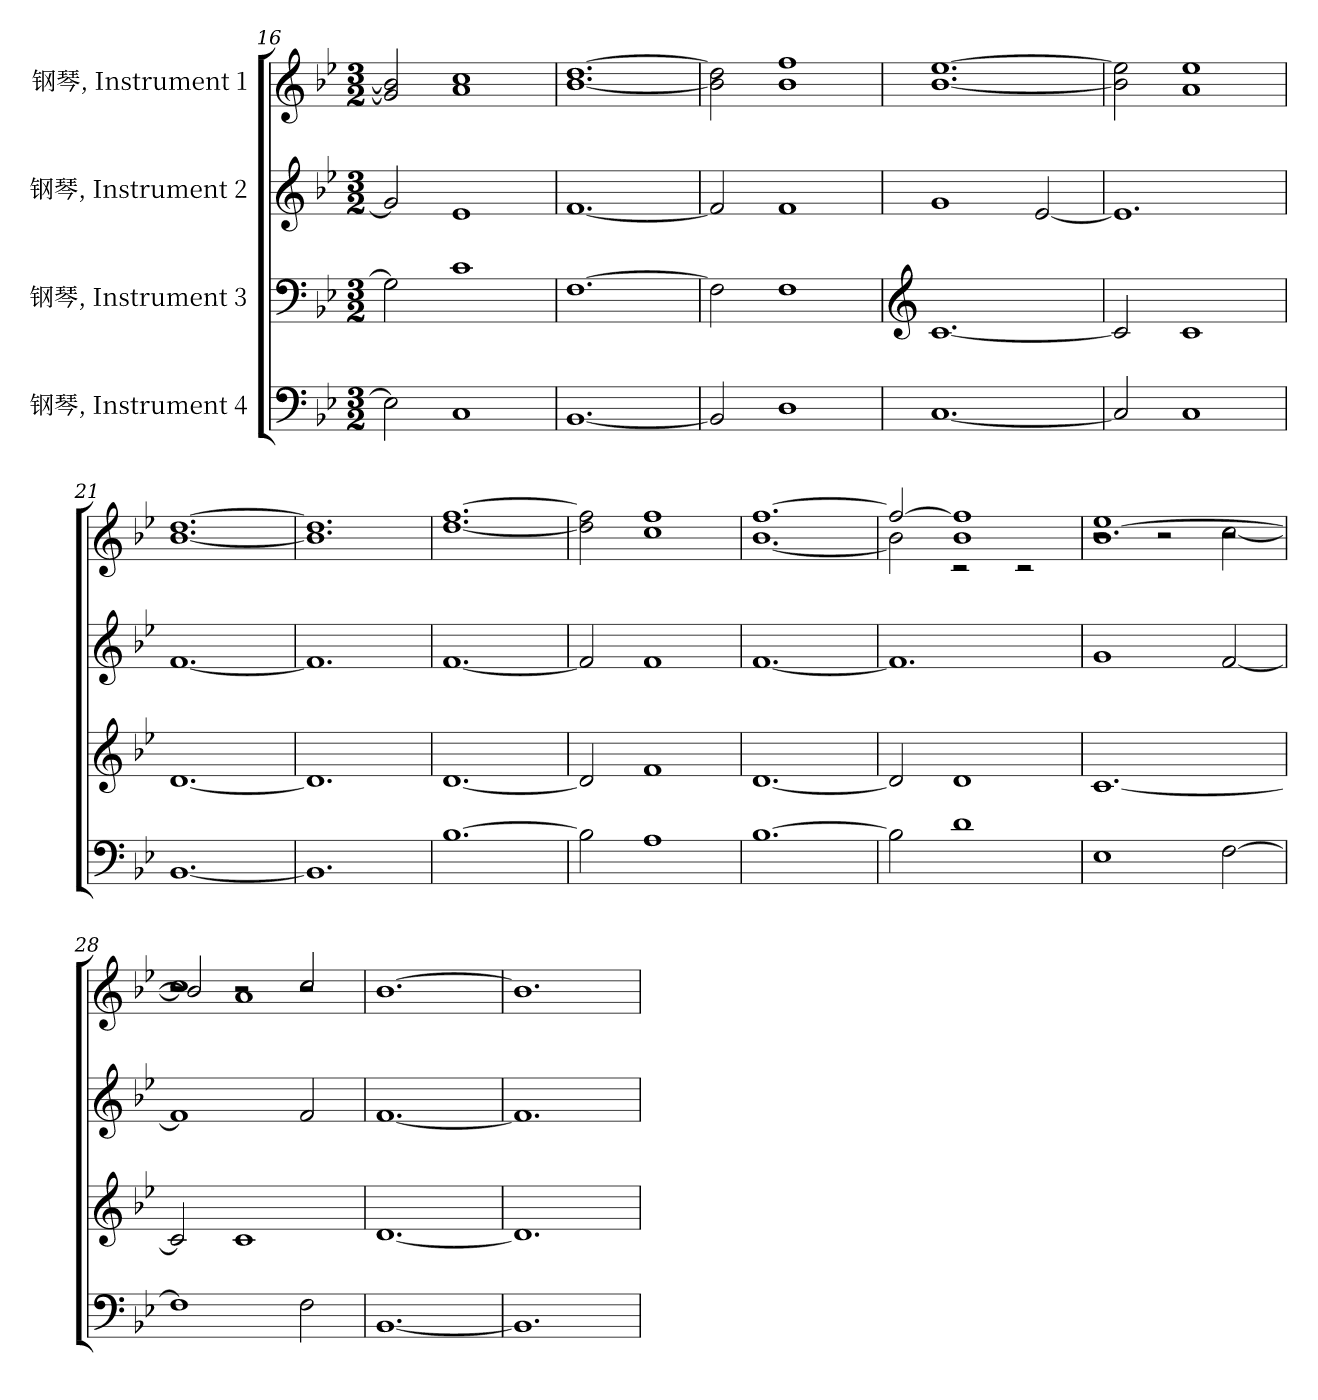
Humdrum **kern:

**kern	**kern	**kern	**kern
*part4	*part3	*part2	*part1
*staff4	*staff3	*staff2	*staff1
*I"钢琴, Instrument 4	*I"钢琴, Instrument 3	*I"钢琴, Instrument 2	*I"钢琴, Instrument 1
*clefF4	*clefF4	*clefG2	*clefG2
*k[b-e-]	*k[b-e-]	*k[b-e-]	*k[b-e-]
*M3/2	*M3/2	*M3/2	*M3/2
=16	=16	=16	=16
2E-\]	2G\]	2g/]	2g/] 2b-/]
1C	1c	1e-	1a 1cc
=17	=17	=17	=17
[1.BB-	[1.F	[1.f	[1.b- [1.dd
=18	=18	=18	=18
2BB-/]	2F\]	2f/]	2b-\] 2dd\]
1D	1F	1f	1b- 1ff
=19	=19	=19	=19
*	*clefG2	*	*
[1.C	[1.c	1g	[1.b- [1.ee-
.	.	[2e-/	.
!!LO:PB:g=z
=20	=20	=20	=20
2C/]	2c/]	1.e-]	2b-\] 2ee-\]
1C	1c	.	1a 1ee-
=21	=21	=21	=21
[1.BB-	[1.d	[1.f	[1.b- [1.dd
=22	=22	=22	=22
1.BB-]	1.d]	1.f]	1.b-] 1.dd]
=23	=23	=23	=23
[1.B-	[1.d	[1.f	[1.dd [1.ff
=24	=24	=24	=24
2B-\]	2d/]	2f/]	2dd\] 2ff\]
1A	1f	1f	1cc 1ff
=25	=25	=25	=25
*	*	*	*^
[1.B-	[1.d	[1.f	[1.ff	[1.b-
=26	=26	=26	=26	=26
2B-\]	2d/]	1.f]	2ff/_	2b-\]
1d	1d	.	1b- 1ff]	2r
.	.	.	.	2r
=27	=27	=27	=27	=27
*	*	*	*	*^
1E-	[1.c	1g	1ee-	2r	[1.b-
.	.	.	.	2r	.
[2F\	.	[2f/	2r	[2cc\	.
=28	=28	=28	=28	=28	=28
1F]	2c/]	1f]	2r	1cc]	2b-/]
.	1c	.	2r	.	1a
2F\	.	2f/	2cc/	2r	.
*	*	*	*v	*v	*v
=29	=29	=29	=29
[1.BB-	[1.d	[1.f	[1.b-
=30	=30	=30	=30
1.BB-]	1.d]	1.f]	1.b-]
=	=	=	=
*-	*-	*-	*-
